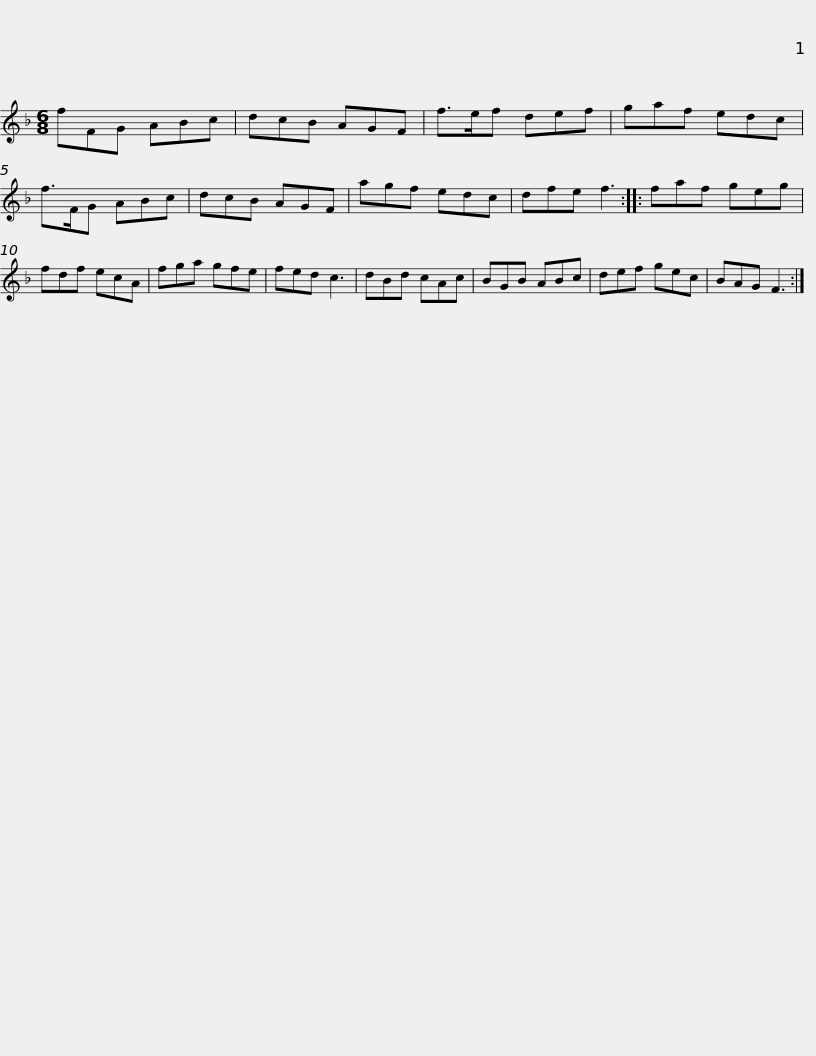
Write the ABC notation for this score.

X:1
L:1/8
M:6/8
I:linebreak $
K:F
V:1 treble
V:1
 fFG ABc | dcB AGF | f>ef def | gaf edc | f>FG ABc | %5
 dcB AGF | agf edc |$ dfe f3 :: faf geg | fdf ecA | %10
 fga gfe | fed c3 | dBd cAc | BGB ABc |$ def gec | %15
 BAG F3 :| %16
